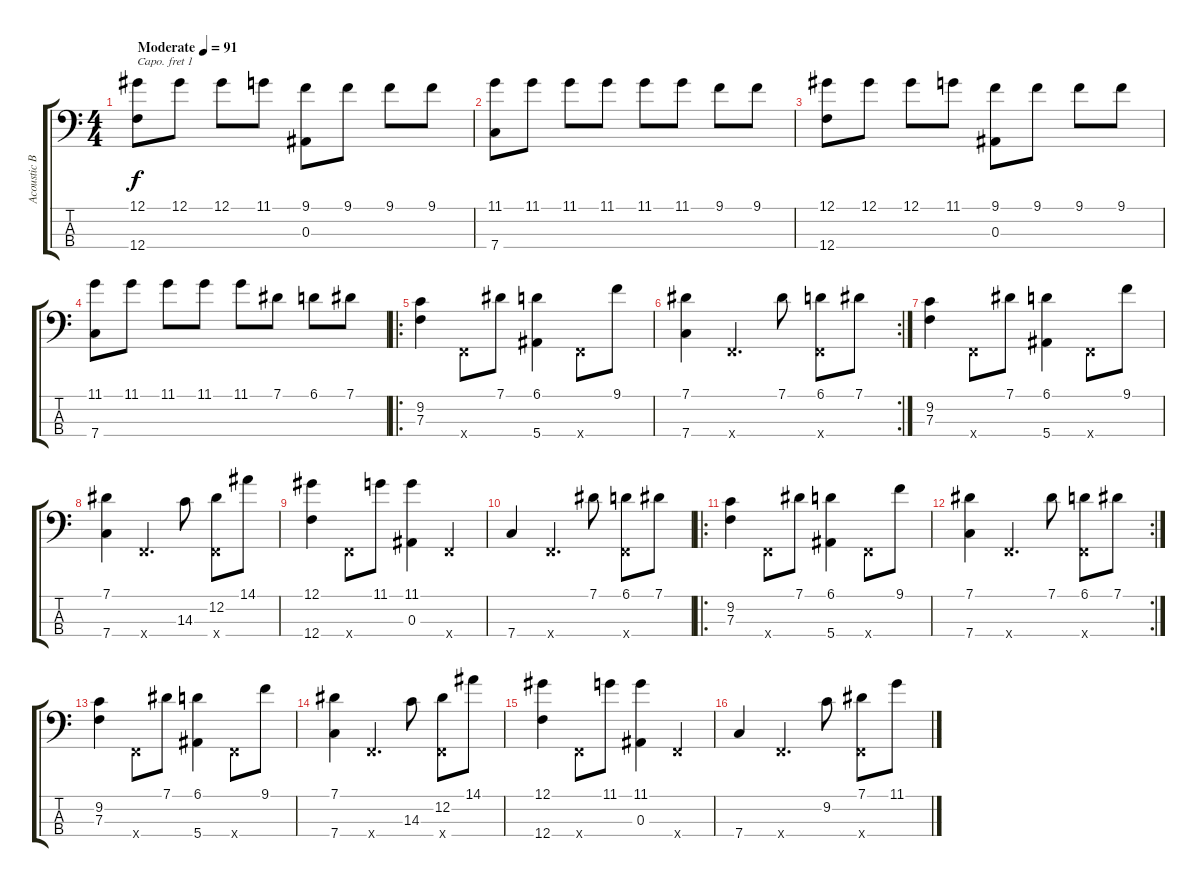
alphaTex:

\track ("Acoustic Bass" "Acoustic B") {instrument acousticguitarsteel}
\staff {score tabs}
\capo 1
\tuning (G2 D2 A1 E1) {hide}
\ts (4 4)
\tempo (91 "Moderate")
\clef f4
\ks c
(12.1 12.4).8{dy f instrument acousticguitarsteel} 12.1.8 12.1.8 11.1.8 (9.1 0.3).8 9.1.8 9.1.8 9.1.8 |
(11.1 7.4).8 11.1.8 11.1.8 11.1.8 11.1.8 11.1.8 9.1.8 9.1.8 |
(12.1 12.4).8 12.1.8 12.1.8 11.1.8 (9.1 0.3).8 9.1.8 9.1.8 9.1.8 |
(11.1 7.4).8 11.1.8 11.1.8 11.1.8 11.1.8 7.1.8 6.1.8 7.1.8 |
\ro
(9.2 7.3).4 0.4{x}.8 7.1.8 (6.1 5.4).4 0.4{x}.8 9.1.8 |
\rc 2
(7.1 7.4).4 0.4{x}.4{d} 7.1.8 (6.1 0.4{x}).8 7.1.8 |
(9.2 7.3).4 0.4{x}.8 7.1.8 (6.1 5.4).4 0.4{x}.8 9.1.8 |
(7.1 7.4).4 0.4{x}.4{d} 14.3.8 (12.2 0.4{x}).8 14.1.8 |
(12.1 12.4).4 0.4{x}.8 11.1.8 (11.1 0.3).4 0.4{x}.4 |
7.4.4 0.4{x}.4{d} 7.1.8 (6.1 0.4{x}).8 7.1.8 |
\ro
(9.2 7.3).4 0.4{x}.8 7.1.8 (6.1 5.4).4 0.4{x}.8 9.1.8 |
\rc 2
(7.1 7.4).4 0.4{x}.4{d} 7.1.8 (6.1 0.4{x}).8 7.1.8 |
(9.2 7.3).4 0.4{x}.8 7.1.8 (6.1 5.4).4 0.4{x}.8 9.1.8 |
(7.1 7.4).4 0.4{x}.4{d} 14.3.8 (12.2 0.4{x}).8 14.1.8 |
(12.1 12.4).4 0.4{x}.8 11.1.8 (11.1 0.3).4 0.4{x}.4 |
7.4.4 0.4{x}.4{d} 9.2.8 (7.1 0.4{x}).8 11.1.8
